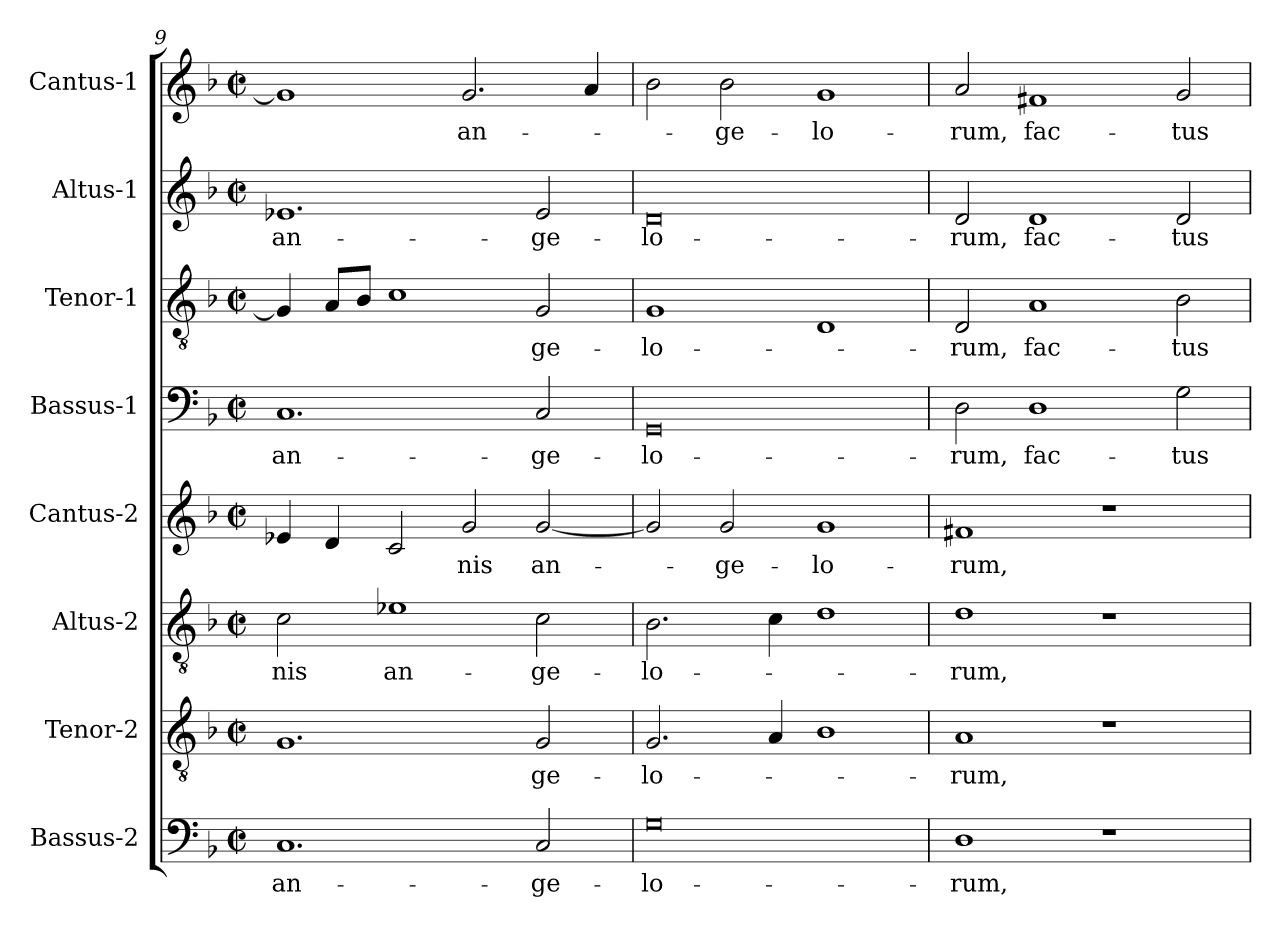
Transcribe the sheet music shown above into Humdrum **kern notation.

**kern	**text	**kern	**text	**kern	**text	**kern	**text	**kern	**text	**kern	**text	**kern	**text	**kern	**text
*part8	*part8	*part7	*part7	*part6	*part6	*part5	*part5	*part4	*part4	*part3	*part3	*part2	*part2	*part1	*part1
*staff8	*staff8	*staff7	*staff7	*staff6	*staff6	*staff5	*staff5	*staff4	*staff4	*staff3	*staff3	*staff2	*staff2	*staff1	*staff1
*I"Bassus-2	*	*I"Tenor-2	*	*I"Altus-2	*	*I"Cantus-2	*	*I"Bassus-1	*	*I"Tenor-1	*	*I"Altus-1	*	*I"Cantus-1	*
*I'B2	*	*I'T2	*	*I'A2	*	*I'C2	*	*I'B1	*	*I'T1	*	*I'A1	*	*I'C1	*
*clefF4	*	*clefGv2	*	*clefGv2	*	*clefG2	*	*clefF4	*	*clefGv2	*	*clefG2	*	*clefG2	*
*k[b-]	*	*k[b-]	*	*k[b-]	*	*k[b-]	*	*k[b-]	*	*k[b-]	*	*k[b-]	*	*k[b-]	*
*F:	*	*F:	*	*F:	*	*F:	*	*F:	*	*F:	*	*F:	*	*F:	*
*M2/2	*	*M2/2	*	*M2/2	*	*M2/2	*	*M2/2	*	*M2/2	*	*M2/2	*	*M2/2	*
*met(c|)	*	*met(c|)	*	*met(c|)	*	*met(c|)	*	*met(c|)	*	*met(c|)	*	*met(c|)	*	*met(c|)	*
=9	=9	=9	=9	=9	=9	=9	=9	=9	=9	=9	=9	=9	=9	=9	=9
!	!LO:LY:b	!	!	!	!LO:LY:b	!	!	!	!LO:LY:b	!	!	!	!LO:LY:b	!	!
1.C	an-	1.G	.	2c\	-nis	4e-X/	.	1.C	an-	4G/]	.	1.e-X	an-	1g]	.
.	.	.	.	.	.	4d/	.	.	.	8A/L	.	.	.	.	.
.	.	.	.	.	.	.	.	.	.	8B-/J	.	.	.	.	.
!	!	!	!	!	!LO:LY:b	!	!	!	!	!	!	!	!	!	!
.	.	.	.	1e-X	an-	2c/	.	.	.	1c	.	.	.	.	.
!	!	!	!	!	!	!	!LO:LY:b	!	!	!	!	!	!	!	!LO:LY:b
.	.	.	.	.	.	2g/	-nis	.	.	.	.	.	.	2.g/	an-
!	!LO:LY:b	!	!LO:LY:b	!	!LO:LY:b	!	!LO:LY:b	!	!LO:LY:b	!	!LO:LY:b	!	!LO:LY:b	!	!
2C/	-ge-	2G/	-ge-	2c\	-ge-	[2g/	an-	2C/	-ge-	2G/	-ge-	2e-/	-ge-	.	.
.	.	.	.	.	.	.	.	.	.	.	.	.	.	4a/	.
=10	=10	=10	=10	=10	=10	=10	=10	=10	=10	=10	=10	=10	=10	=10	=10
!	!LO:LY:b	!	!LO:LY:b	!	!LO:LY:b	!	!	!	!LO:LY:b	!	!LO:LY:b	!	!LO:LY:b	!	!
0G	-lo-	2.G/	-lo-	2.B-\	-lo-	2g/]	.	0GG	-lo-	1G	-lo-	0d	-lo-	2b-\	.
!	!	!	!	!	!	!	!LO:LY:b	!	!	!	!	!	!	!	!LO:LY:b
.	.	.	.	.	.	2g/	-ge-	.	.	.	.	.	.	2b-\	-ge-
.	.	4A/	.	4c\	.	.	.	.	.	.	.	.	.	.	.
!	!	!	!	!	!	!	!LO:LY:b	!	!	!	!	!	!	!	!LO:LY:b
.	.	1B-	.	1d	.	1g	-lo-	.	.	1D	.	.	.	1g	-lo-
=11	=11	=11	=11	=11	=11	=11	=11	=11	=11	=11	=11	=11	=11	=11	=11
!	!LO:LY:b	!	!LO:LY:b	!	!LO:LY:b	!	!LO:LY:b	!	!LO:LY:b	!	!LO:LY:b	!	!LO:LY:b	!	!LO:LY:b
1D	-rum,	1A	-rum,	1d	-rum,	1f#X	-rum,	2D\	-rum,	2D/	-rum,	2d/	-rum,	2a/	-rum,
!	!	!	!	!	!	!	!	!	!LO:LY:b	!	!LO:LY:b	!	!LO:LY:b	!	!LO:LY:b
.	.	.	.	.	.	.	.	1D	fac-	1A	fac-	1d	fac-	1f#X	fac-
1r	.	1r	.	1r	.	1r	.	.	.	.	.	.	.	.	.
!	!	!	!	!	!	!	!	!	!LO:LY:b	!	!LO:LY:b	!	!LO:LY:b	!	!LO:LY:b
.	.	.	.	.	.	.	.	2G\	-tus	2B-\	-tus	2d/	-tus	2g/	-tus
=	=	=	=	=	=	=	=	=	=	=	=	=	=	=	=
*-	*-	*-	*-	*-	*-	*-	*-	*-	*-	*-	*-	*-	*-	*-	*-
